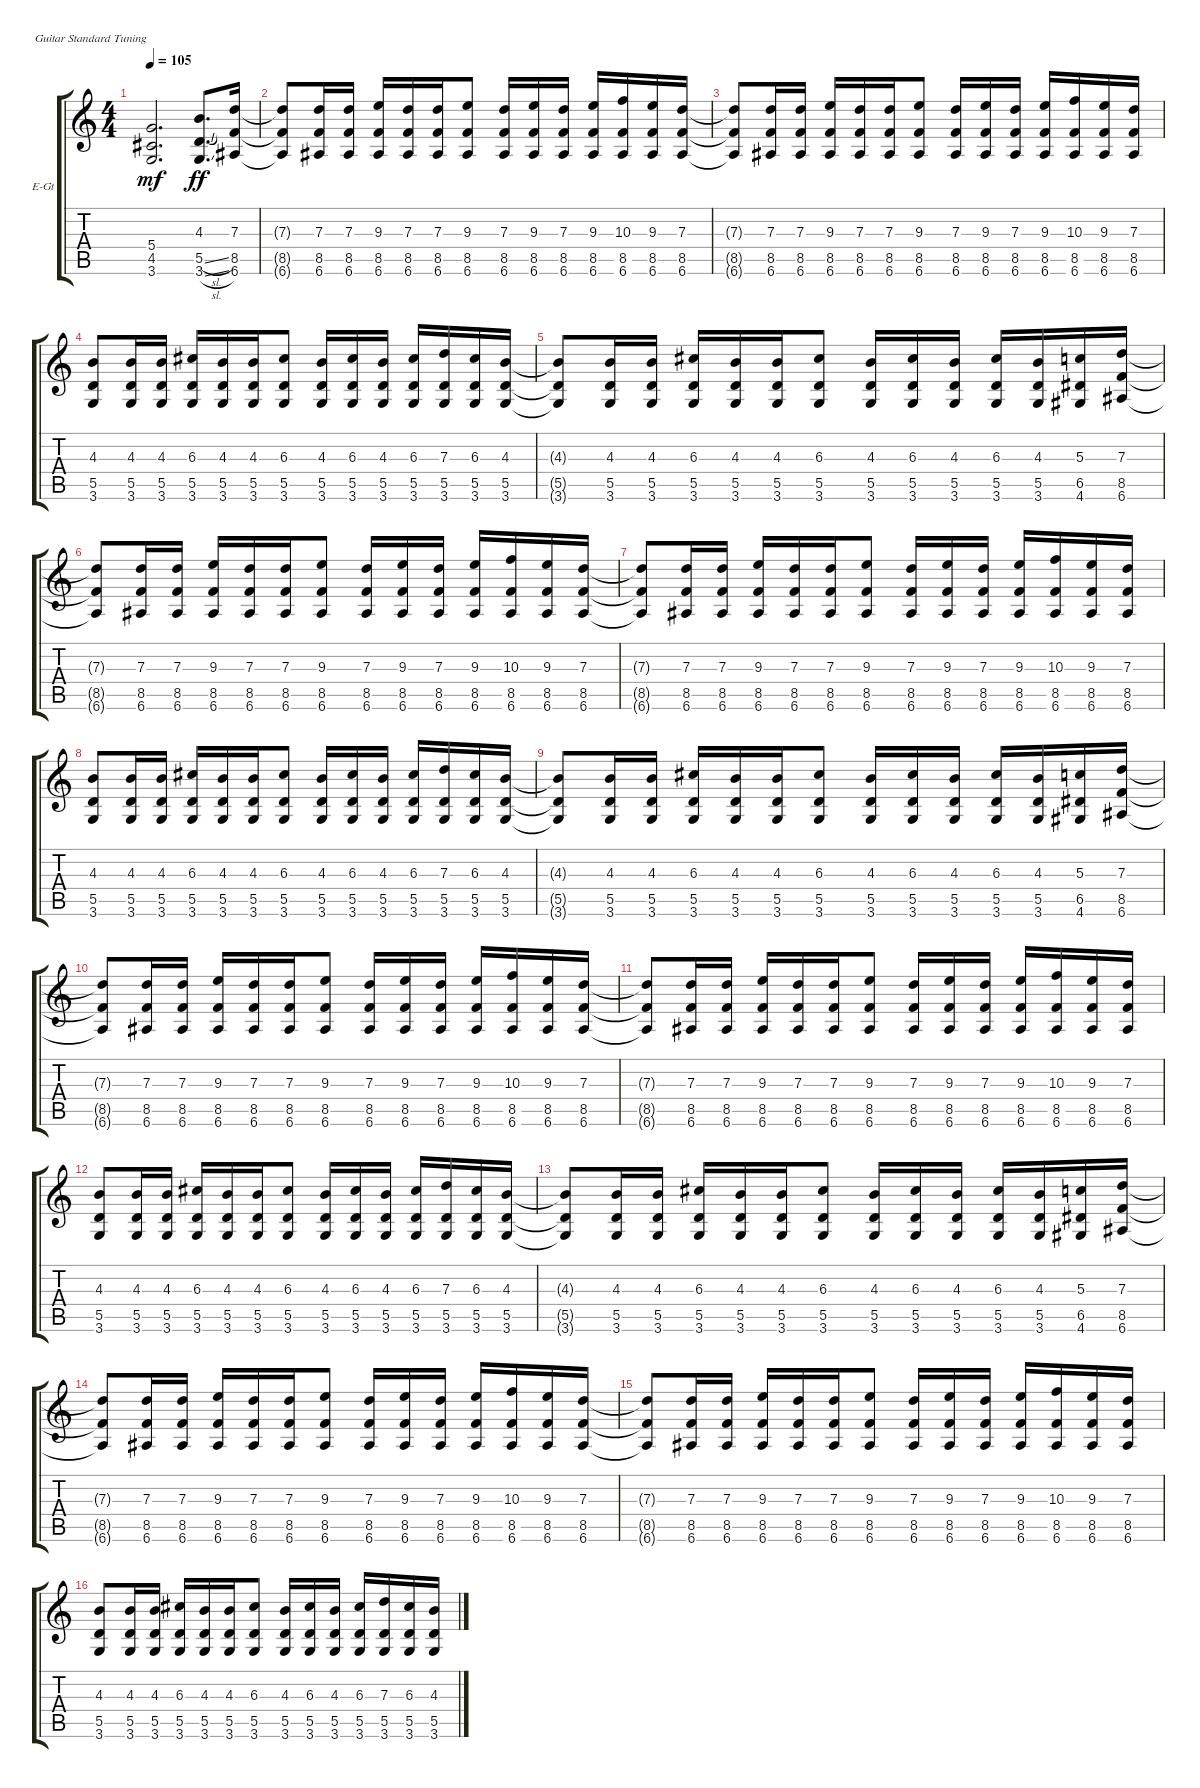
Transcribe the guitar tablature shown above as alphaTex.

\defaultSystemsLayout 4
\bracketExtendMode groupsimilarinstruments
\firstSystemTrackNameOrientation horizontal
\otherSystemsTrackNameOrientation horizontal
\track ("Electric Guitar" "E-Gt") {instrument overdrivenguitar}
\staff {score tabs}
\tuning (E4 B3 G3 D3 A2 E2)
\ts (4 4)
\tempo 105
\clef g2
\ks c
(3.6 4.5 5.4).2{d dy mf instrument overdrivenguitar} (3.6{sl} 5.5{sl} 4.3).8{d dy ff} (6.6 8.5 7.3).16 |
(6.6{t} 8.5{t} 7.3{t}).8 (6.6 8.5 7.3).16 (6.6 8.5 7.3).16 (9.3 8.5 6.6).16 (6.6 8.5 7.3).16 (6.6 8.5 7.3).16 (6.6 8.5 9.3).8 (6.6 8.5 7.3).16 (6.6 8.5 9.3).16 (6.6 8.5 7.3).16 (6.6 8.5 9.3).16 (6.6 8.5 10.3).16 (6.6 8.5 9.3).16 (6.6 8.5 7.3).16 |
(6.6{t} 8.5{t} 7.3{t}).8 (6.6 7.3 8.5).16 (6.6 7.3 8.5).16 (6.6 9.3 8.5).16 (6.6 7.3 8.5).16 (6.6 7.3 8.5).16 (6.6 9.3 8.5).8 (6.6 7.3 8.5).16 (6.6 9.3 8.5).16 (6.6 7.3 8.5).16 (6.6 9.3 8.5).16 (10.3 6.6 8.5).16 (9.3 8.5 6.6).16 (6.6 8.5 7.3).16 |
(3.6 5.5 4.3).8 (3.6 5.5 4.3).16 (3.6 5.5 4.3).16 (6.3 5.5 3.6).16 (3.6 5.5 4.3).16 (3.6 5.5 4.3).16 (3.6 5.5 6.3).8 (3.6 5.5 4.3).16 (3.6 5.5 6.3).16 (3.6 5.5 4.3).16 (3.6 5.5 6.3).16 (3.6 5.5 7.3).16 (3.6 5.5 6.3).16 (3.6 5.5 4.3).16 |
(3.6{t} 5.5{t} 4.3{t}).8 (3.6 5.5 4.3).16 (3.6 5.5 4.3).16 (6.3 5.5 3.6).16 (3.6 5.5 4.3).16 (3.6 5.5 4.3).16 (3.6 5.5 6.3).8 (3.6 5.5 4.3).16 (3.6 5.5 6.3).16 (3.6 5.5 4.3).16 (3.6 5.5 6.3).16 (3.6 5.5 4.3).16 (4.6 6.5 5.3).16 (6.6 8.5 7.3).16 |
(6.6{t} 8.5{t} 7.3{t}).8 (6.6 8.5 7.3).16 (6.6 8.5 7.3).16 (9.3 8.5 6.6).16 (6.6 8.5 7.3).16 (6.6 8.5 7.3).16 (6.6 8.5 9.3).8 (6.6 8.5 7.3).16 (6.6 8.5 9.3).16 (6.6 8.5 7.3).16 (6.6 8.5 9.3).16 (6.6 8.5 10.3).16 (6.6 8.5 9.3).16 (6.6 8.5 7.3).16 |
(6.6{t} 8.5{t} 7.3{t}).8 (6.6 7.3 8.5).16 (6.6 7.3 8.5).16 (6.6 9.3 8.5).16 (6.6 7.3 8.5).16 (6.6 7.3 8.5).16 (6.6 9.3 8.5).8 (6.6 7.3 8.5).16 (6.6 9.3 8.5).16 (6.6 7.3 8.5).16 (6.6 9.3 8.5).16 (10.3 6.6 8.5).16 (9.3 8.5 6.6).16 (6.6 8.5 7.3).16 |
(3.6 5.5 4.3).8 (3.6 5.5 4.3).16 (3.6 5.5 4.3).16 (6.3 5.5 3.6).16 (3.6 5.5 4.3).16 (3.6 5.5 4.3).16 (3.6 5.5 6.3).8 (3.6 5.5 4.3).16 (3.6 5.5 6.3).16 (3.6 5.5 4.3).16 (3.6 5.5 6.3).16 (3.6 5.5 7.3).16 (3.6 5.5 6.3).16 (3.6 5.5 4.3).16 |
(3.6{t} 5.5{t} 4.3{t}).8 (3.6 5.5 4.3).16 (3.6 5.5 4.3).16 (6.3 5.5 3.6).16 (3.6 5.5 4.3).16 (3.6 5.5 4.3).16 (3.6 5.5 6.3).8 (3.6 5.5 4.3).16 (3.6 5.5 6.3).16 (3.6 5.5 4.3).16 (3.6 5.5 6.3).16 (3.6 5.5 4.3).16 (4.6 6.5 5.3).16 (6.6 8.5 7.3).16 |
(6.6{t} 8.5{t} 7.3{t}).8 (6.6 8.5 7.3).16 (6.6 8.5 7.3).16 (9.3 8.5 6.6).16 (6.6 8.5 7.3).16 (6.6 8.5 7.3).16 (6.6 8.5 9.3).8 (6.6 8.5 7.3).16 (6.6 8.5 9.3).16 (6.6 8.5 7.3).16 (6.6 8.5 9.3).16 (6.6 8.5 10.3).16 (6.6 8.5 9.3).16 (6.6 8.5 7.3).16 |
(6.6{t} 8.5{t} 7.3{t}).8 (6.6 7.3 8.5).16 (6.6 7.3 8.5).16 (6.6 9.3 8.5).16 (6.6 7.3 8.5).16 (6.6 7.3 8.5).16 (6.6 9.3 8.5).8 (6.6 7.3 8.5).16 (6.6 9.3 8.5).16 (6.6 7.3 8.5).16 (6.6 9.3 8.5).16 (10.3 6.6 8.5).16 (9.3 8.5 6.6).16 (6.6 8.5 7.3).16 |
(3.6 5.5 4.3).8 (3.6 5.5 4.3).16 (3.6 5.5 4.3).16 (6.3 5.5 3.6).16 (3.6 5.5 4.3).16 (3.6 5.5 4.3).16 (3.6 5.5 6.3).8 (3.6 5.5 4.3).16 (3.6 5.5 6.3).16 (3.6 5.5 4.3).16 (3.6 5.5 6.3).16 (3.6 5.5 7.3).16 (3.6 5.5 6.3).16 (3.6 5.5 4.3).16 |
(3.6{t} 5.5{t} 4.3{t}).8 (3.6 5.5 4.3).16 (3.6 5.5 4.3).16 (6.3 5.5 3.6).16 (3.6 5.5 4.3).16 (3.6 5.5 4.3).16 (3.6 5.5 6.3).8 (3.6 5.5 4.3).16 (3.6 5.5 6.3).16 (3.6 5.5 4.3).16 (3.6 5.5 6.3).16 (3.6 5.5 4.3).16 (4.6 6.5 5.3).16 (6.6 8.5 7.3).16 |
(6.6{t} 8.5{t} 7.3{t}).8 (6.6 8.5 7.3).16 (6.6 8.5 7.3).16 (9.3 8.5 6.6).16 (6.6 8.5 7.3).16 (6.6 8.5 7.3).16 (6.6 8.5 9.3).8 (6.6 8.5 7.3).16 (6.6 8.5 9.3).16 (6.6 8.5 7.3).16 (6.6 8.5 9.3).16 (6.6 8.5 10.3).16 (6.6 8.5 9.3).16 (6.6 8.5 7.3).16 |
(6.6{t} 8.5{t} 7.3{t}).8 (6.6 7.3 8.5).16 (6.6 7.3 8.5).16 (6.6 9.3 8.5).16 (6.6 7.3 8.5).16 (6.6 7.3 8.5).16 (6.6 9.3 8.5).8 (6.6 7.3 8.5).16 (6.6 9.3 8.5).16 (6.6 7.3 8.5).16 (6.6 9.3 8.5).16 (10.3 6.6 8.5).16 (9.3 8.5 6.6).16 (6.6 8.5 7.3).16 |
(3.6 5.5 4.3).8 (3.6 5.5 4.3).16 (3.6 5.5 4.3).16 (6.3 5.5 3.6).16 (3.6 5.5 4.3).16 (3.6 5.5 4.3).16 (3.6 5.5 6.3).8 (3.6 5.5 4.3).16 (3.6 5.5 6.3).16 (3.6 5.5 4.3).16 (3.6 5.5 6.3).16 (3.6 5.5 7.3).16 (3.6 5.5 6.3).16 (3.6 5.5 4.3).16
